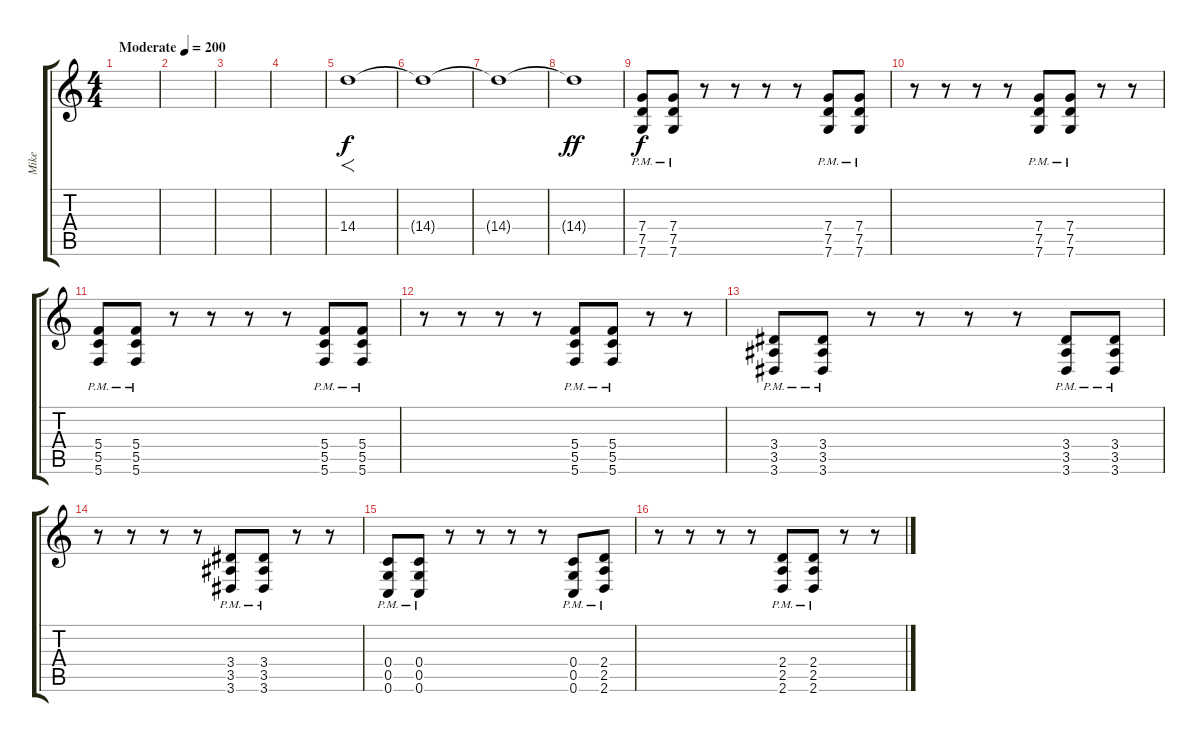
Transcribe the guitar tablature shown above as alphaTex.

\track ("Mike" "Mike") {instrument distortionguitar}
\staff {score tabs}
\tuning (D4 A3 F3 C3 G2 C2) {hide}
\ts (4 4)
\tempo (200 "Moderate")
\clef g2
\ks c
|
|
|
|
14.4.1{f} |
14.4{t}.1 |
14.4{t}.1 |
14.4{t}.1{dy ff} |
(7.4{pm} 7.5{pm} 7.6{pm}).8{dy f} (7.4{pm} 7.5{pm} 7.6{pm}).8 r.8 r.8 r.8 r.8 (7.4{pm} 7.5{pm} 7.6{pm}).8 (7.4{pm} 7.5{pm} 7.6{pm}).8 |
r.8 r.8 r.8 r.8 (7.4{pm} 7.5{pm} 7.6{pm}).8 (7.4{pm} 7.5{pm} 7.6{pm}).8 r.8 r.8 |
(5.4{pm} 5.5{pm} 5.6{pm}).8 (5.4{pm} 5.5{pm} 5.6{pm}).8 r.8 r.8 r.8 r.8 (5.4{pm} 5.5{pm} 5.6{pm}).8 (5.4{pm} 5.5{pm} 5.6{pm}).8 |
r.8 r.8 r.8 r.8 (5.4{pm} 5.5{pm} 5.6{pm}).8 (5.4{pm} 5.5{pm} 5.6{pm}).8 r.8 r.8 |
(3.4{pm} 3.5{pm} 3.6{pm}).8 (3.4{pm} 3.5{pm} 3.6{pm}).8 r.8 r.8 r.8 r.8 (3.4{pm} 3.5{pm} 3.6{pm}).8 (3.4{pm} 3.5{pm} 3.6{pm}).8 |
r.8 r.8 r.8 r.8 (3.4{pm} 3.5{pm} 3.6{pm}).8 (3.4{pm} 3.5{pm} 3.6{pm}).8 r.8 r.8 |
(0.4{pm} 0.5{pm} 0.6{pm}).8 (0.4{pm} 0.5{pm} 0.6{pm}).8 r.8 r.8 r.8 r.8 (0.4{pm} 0.5{pm} 0.6{pm}).8 (2.4{pm} 2.5{pm} 2.6{pm}).8 |
r.8 r.8 r.8 r.8 (2.4{pm} 2.5{pm} 2.6{pm}).8 (2.4{pm} 2.5{pm} 2.6{pm}).8 r.8 r.8
